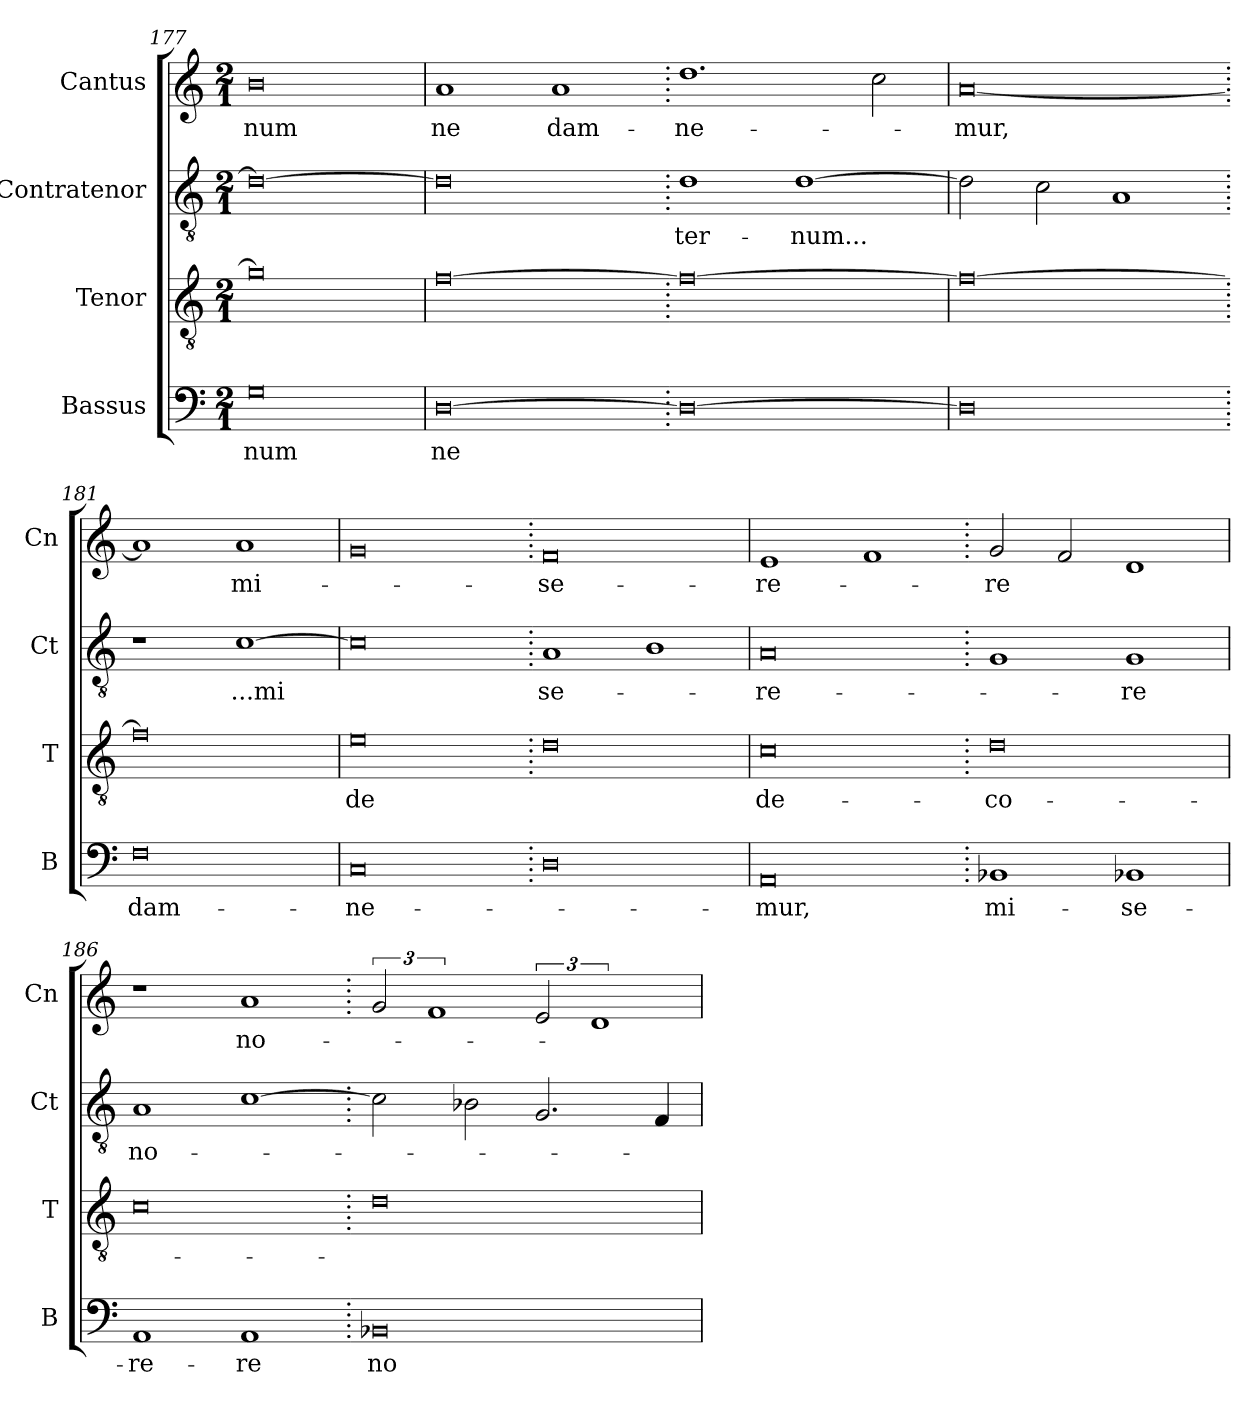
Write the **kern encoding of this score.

**kern	**text	**kern	**text	**kern	**text	**kern	**text
*part4	*part4	*part3	*part3	*part2	*part2	*part1	*part1
*staff4	*staff4	*staff3	*staff3	*staff2	*staff2	*staff1	*staff1
*I"Bassus	*	*I"Tenor	*	*I"Contratenor	*	*I"Cantus	*
*I'B	*	*I'T	*	*I'Ct	*	*I'Cn	*
*clefF4	*	*clefGv2	*	*clefGv2	*	*clefG2	*
*k[]	*	*k[]	*	*k[]	*	*k[]	*
*M2/1	*	*M2/1	*	*M2/1	*	*M2/1	*
=177	=177	=177	=177	=177	=177	=177	=177
0G	-num	0g]	.	0d_	.	0b	-num
=178	=178	=178	=178	=178	=178	=178	=178
[0D	ne	[0f	.	0d]	.	1a	ne
.	.	.	.	.	.	1a	dam-
=179.	=179.	=179.	=179.	=179.	=179.	=179.	=179.
0D_	.	0f_	.	1d	-ter-	1.dd	-ne-
.	.	.	.	[1d	-num...	.	.
.	.	.	.	.	.	2cc\	.
=180	=180	=180	=180	=180	=180	=180	=180
0D]	.	0f_	.	2d\]	.	[0a	-mur,
.	.	.	.	2c\	.	.	.
.	.	.	.	1A	.	.	.
=181.	=181.	=181.	=181.	=181.	=181.	=181.	=181.
0F	dam-	0f]	.	1r	.	1a]	.
.	.	.	.	[1c	...mi	1a	mi-
=182	=182	=182	=182	=182	=182	=182	=182
0C	-ne-	0e	-de	0c]	.	0g	.
=183.	=183.	=183.	=183.	=183.	=183.	=183.	=183.
0D	.	0d	.	1A	se-	0f	-se-
.	.	.	.	1B	.	.	.
=184	=184	=184	=184	=184	=184	=184	=184
0AA	-mur,	0c	de-	0A	-re-	1e	-re-
.	.	.	.	.	.	1f	.
=185.	=185.	=185.	=185.	=185.	=185.	=185.	=185.
1BB-X	mi-	0d	-co-	1G	.	2g/	-re
.	.	.	.	.	.	2f/	.
1BB-X	-se-	.	.	1G	-re	1d	.
=186	=186	=186	=186	=186	=186	=186	=186
1AA	-re-	0c	.	1A	no-	1r	.
1AA	-re	.	.	[1c	.	1a	no-
=187.	=187.	=187.	=187.	=187.	=187.	=187.	=187.
0BB-X	no-	0d	.	2c\]	.	3g/	.
.	.	.	.	.	.	3%2f	.
.	.	.	.	2B-X\	.	.	.
.	.	.	.	2.G/	.	3e/	.
.	.	.	.	.	.	3%2d	.
.	.	.	.	4F/	.	.	.
=	=	=	=	=	=	=	=
*-	*-	*-	*-	*-	*-	*-	*-
